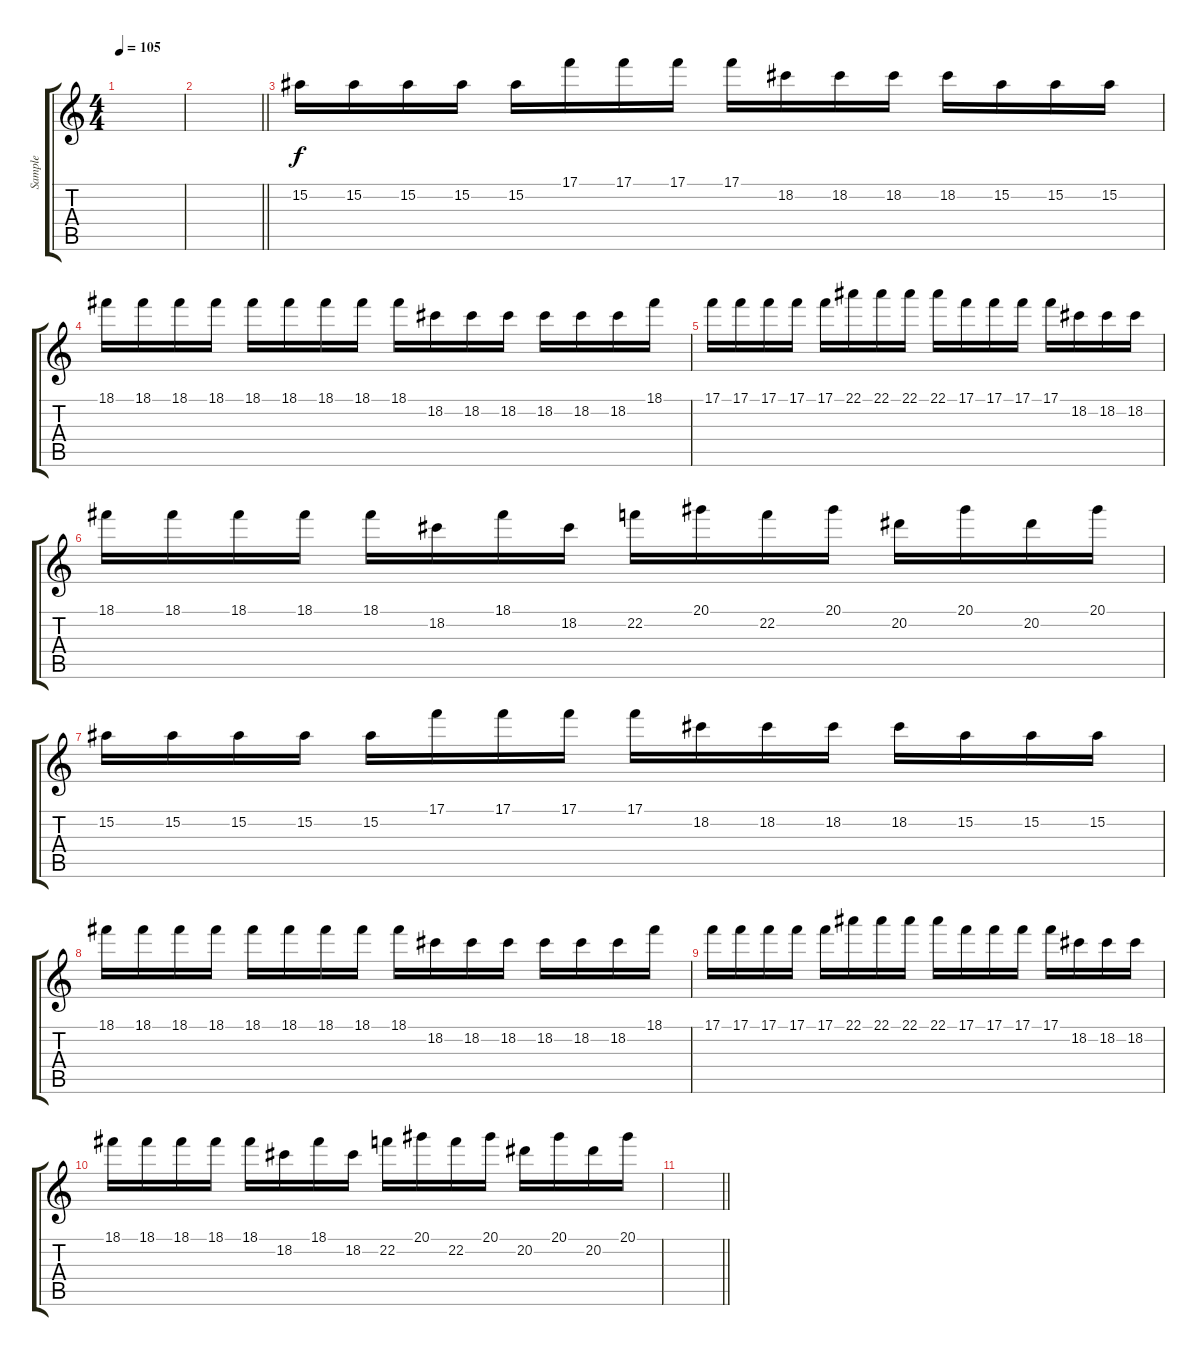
\track ("Sample" "Sample") {instrument distortionguitar}
\staff {score tabs}
\tuning (C4 G3 Eb3 Bb2 F2 C2) {hide}
\ts (4 4)
\tempo 105
\clef g2
\ks c
|
\barLineRight lightlight
|
15.2.16 15.2.16 15.2.16 15.2.16 15.2.16 17.1.16 17.1.16 17.1.16 17.1.16 18.2.16 18.2.16 18.2.16 18.2.16 15.2.16 15.2.16 15.2.16 |
18.1.16 18.1.16 18.1.16 18.1.16 18.1.16 18.1.16 18.1.16 18.1.16 18.1.16 18.2.16 18.2.16 18.2.16 18.2.16 18.2.16 18.2.16 18.1.16 |
17.1.16 17.1.16 17.1.16 17.1.16 17.1.16 22.1.16 22.1.16 22.1.16 22.1.16 17.1.16 17.1.16 17.1.16 17.1.16 18.2.16 18.2.16 18.2.16 |
18.1.16 18.1.16 18.1.16 18.1.16 18.1.16 18.2.16 18.1.16 18.2.16 22.2.16 20.1.16 22.2.16 20.1.16 20.2.16 20.1.16 20.2.16 20.1.16 |
15.2.16 15.2.16 15.2.16 15.2.16 15.2.16 17.1.16 17.1.16 17.1.16 17.1.16 18.2.16 18.2.16 18.2.16 18.2.16 15.2.16 15.2.16 15.2.16 |
18.1.16 18.1.16 18.1.16 18.1.16 18.1.16 18.1.16 18.1.16 18.1.16 18.1.16 18.2.16 18.2.16 18.2.16 18.2.16 18.2.16 18.2.16 18.1.16 |
17.1.16 17.1.16 17.1.16 17.1.16 17.1.16 22.1.16 22.1.16 22.1.16 22.1.16 17.1.16 17.1.16 17.1.16 17.1.16 18.2.16 18.2.16 18.2.16 |
18.1.16 18.1.16 18.1.16 18.1.16 18.1.16 18.2.16 18.1.16 18.2.16 22.2.16 20.1.16 22.2.16 20.1.16 20.2.16 20.1.16 20.2.16 20.1.16 |
\barLineRight lightlight
